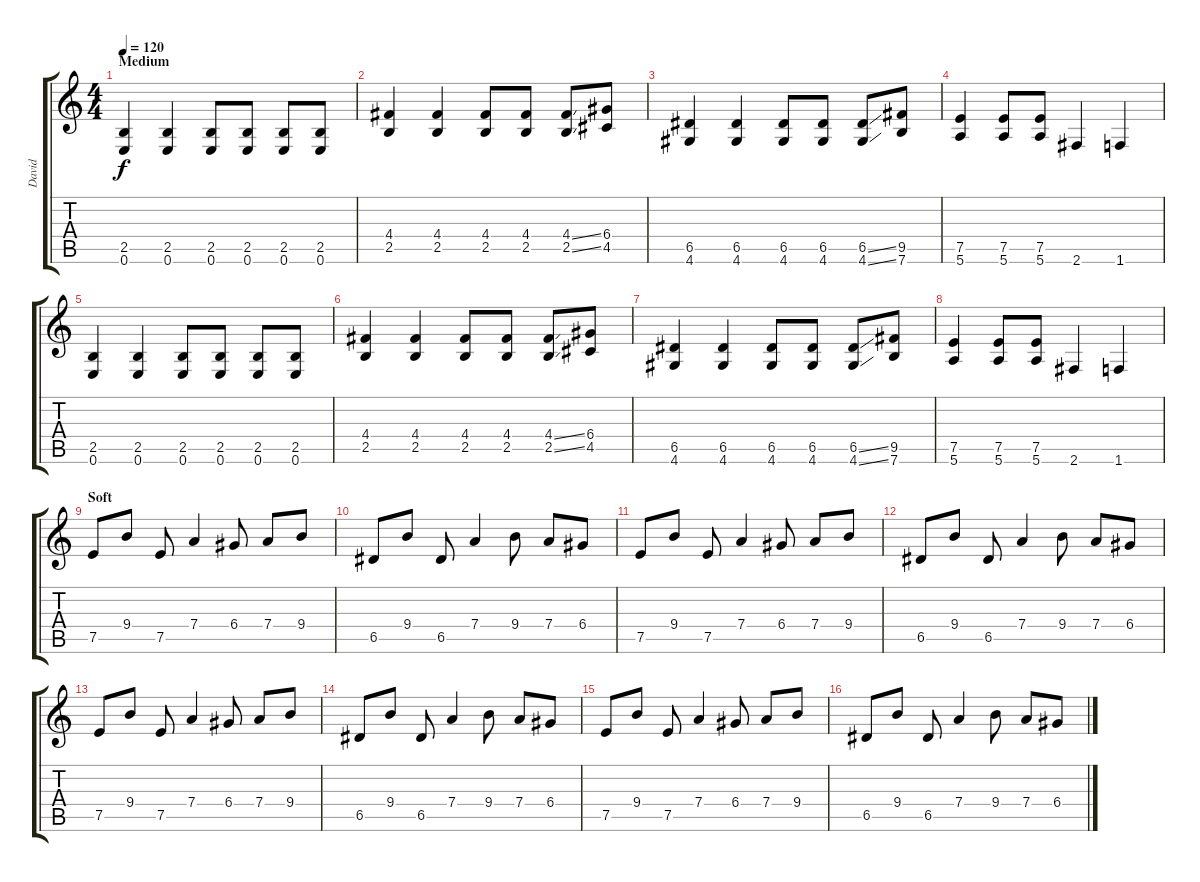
\track ("David" "David") {instrument distortionguitar}
\staff {score tabs}
\tuning (E4 B3 G3 D3 A2 E2) {hide}
\ts (4 4)
\section ("" "Medium")
\tempo 120
\clef g2
\ks c
(2.5 0.6).4{dy f} (2.5 0.6).4 (2.5 0.6).8 (2.5 0.6).8 (2.5 0.6).8 (2.5 0.6).8 |
(4.4 2.5).4 (4.4 2.5).4 (4.4 2.5).8 (4.4 2.5).8 (4.4{ss} 2.5{ss}).8 (6.4 4.5).8 |
(6.5 4.6).4 (6.5 4.6).4 (6.5 4.6).8 (6.5 4.6).8 (6.5{ss} 4.6{ss}).8 (9.5 7.6).8 |
(7.5 5.6).4 (7.5 5.6).8 (7.5 5.6).8 2.6.4 1.6.4 |
(2.5 0.6).4 (2.5 0.6).4 (2.5 0.6).8 (2.5 0.6).8 (2.5 0.6).8 (2.5 0.6).8 |
(4.4 2.5).4 (4.4 2.5).4 (4.4 2.5).8 (4.4 2.5).8 (4.4{ss} 2.5{ss}).8 (6.4 4.5).8 |
(6.5 4.6).4 (6.5 4.6).4 (6.5 4.6).8 (6.5 4.6).8 (6.5{ss} 4.6{ss}).8 (9.5 7.6).8 |
(7.5 5.6).4 (7.5 5.6).8 (7.5 5.6).8 2.6.4 1.6.4 |
\section ("" "Soft")
7.5.8 9.4.8 7.5.8 7.4.4 6.4.8 7.4.8 9.4.8 |
6.5.8 9.4.8 6.5.8 7.4.4 9.4.8 7.4.8 6.4.8 |
7.5.8 9.4.8 7.5.8 7.4.4 6.4.8 7.4.8 9.4.8 |
6.5.8 9.4.8 6.5.8 7.4.4 9.4.8 7.4.8 6.4.8 |
7.5.8 9.4.8 7.5.8 7.4.4 6.4.8 7.4.8 9.4.8 |
6.5.8 9.4.8 6.5.8 7.4.4 9.4.8 7.4.8 6.4.8 |
7.5.8 9.4.8 7.5.8 7.4.4 6.4.8 7.4.8 9.4.8 |
6.5.8 9.4.8 6.5.8 7.4.4 9.4.8 7.4.8 6.4.8
